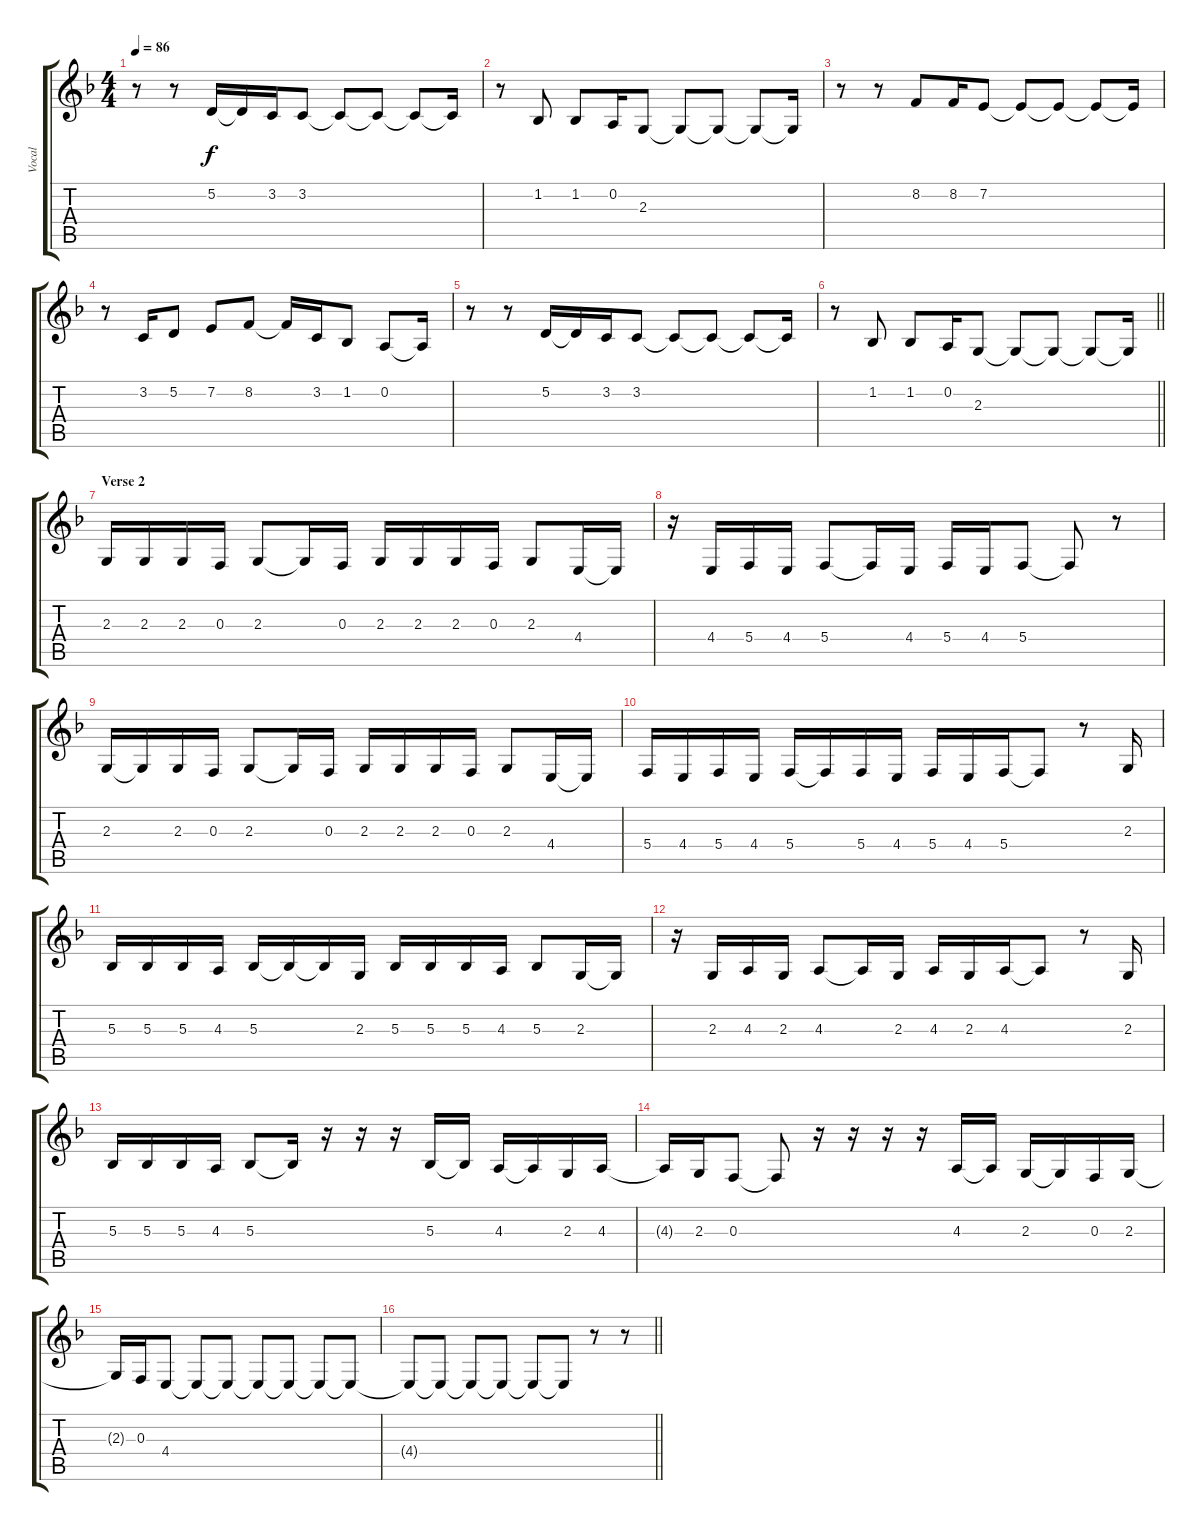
\track ("Vocal" "Vocal") {instrument tenorsax}
\staff {score tabs}
\tuning (D4 A3 F3 C3 G2 D2) {hide}
\ts (4 4)
\tempo 86
\clef g2
\ks dminor
r.8{dy f} r.8 5.2.16 5.2{t}.16 3.2.16 3.2.8 3.2{t}.8 3.2{t}.8 3.2{t}.8 3.2{t}.16 |
r.8 1.2.8 1.2.8 0.2.16 2.3.8 2.3{t}.8 2.3{t}.8 2.3{t}.8 2.3{t}.16 |
r.8 r.8 8.2.8 8.2.16 7.2.8 7.2{t}.8 7.2{t}.8 7.2{t}.8 7.2{t}.16 |
r.8 3.2.16 5.2.8 7.2.8 8.2.8 8.2{t}.16 3.2.16 1.2.8 0.2.8 0.2{t}.16 |
r.8 r.8 5.2.16 5.2{t}.16 3.2.16 3.2.8 3.2{t}.8 3.2{t}.8 3.2{t}.8 3.2{t}.16 |
\barLineRight lightlight
r.8 1.2.8 1.2.8 0.2.16 2.3.8 2.3{t}.8 2.3{t}.8 2.3{t}.8 2.3{t}.16 |
\section ("" "Verse 2")
2.3.16 2.3.16 2.3.16 0.3.16 2.3.8 2.3{t}.16 0.3.16 2.3.16 2.3.16 2.3.16 0.3.16 2.3.8 4.4.16 4.4{t}.16 |
r.16 4.4.16 5.4.16 4.4.16 5.4.8 5.4{t}.16 4.4.16 5.4.16 4.4.16 5.4.8 5.4{t}.8 r.8 |
2.3.16 2.3{t}.16 2.3.16 0.3.16 2.3.8 2.3{t}.16 0.3.16 2.3.16 2.3.16 2.3.16 0.3.16 2.3.8 4.4.16 4.4{t}.16 |
5.4.16 4.4.16 5.4.16 4.4.16 5.4.16 5.4{t}.16 5.4.16 4.4.16 5.4.16 4.4.16 5.4.16 5.4{t}.8 r.8 2.3.16 |
5.3.16 5.3.16 5.3.16 4.3.16 5.3.16 5.3{t}.16 5.3{t}.16 2.3.16 5.3.16 5.3.16 5.3.16 4.3.16 5.3.8 2.3.16 2.3{t}.16 |
r.16 2.3.16 4.3.16 2.3.16 4.3.8 4.3{t}.16 2.3.16 4.3.16 2.3.16 4.3.16 4.3{t}.8 r.8 2.3.16 |
5.3.16 5.3.16 5.3.16 4.3.16 5.3.8 5.3{t}.16 r.16 r.16 r.16 5.3.16 5.3{t}.16 4.3.16 4.3{t}.16 2.3.16 4.3.16 |
4.3{t}.16 2.3.16 0.3.8 0.3{t}.8 r.16 r.16 r.16 r.16 4.3.16 4.3{t}.16 2.3.16 2.3{t}.16 0.3.16 2.3.16 |
2.3{t}.16 0.3.16 4.4.8 4.4{t}.8 4.4{t}.8 4.4{t}.8 4.4{t}.8 4.4{t}.8 4.4{t}.8 |
\barLineRight lightlight
4.4{t}.8 4.4{t}.8 4.4{t}.8 4.4{t}.8 4.4{t}.8 4.4{t}.8 r.8 r.8
